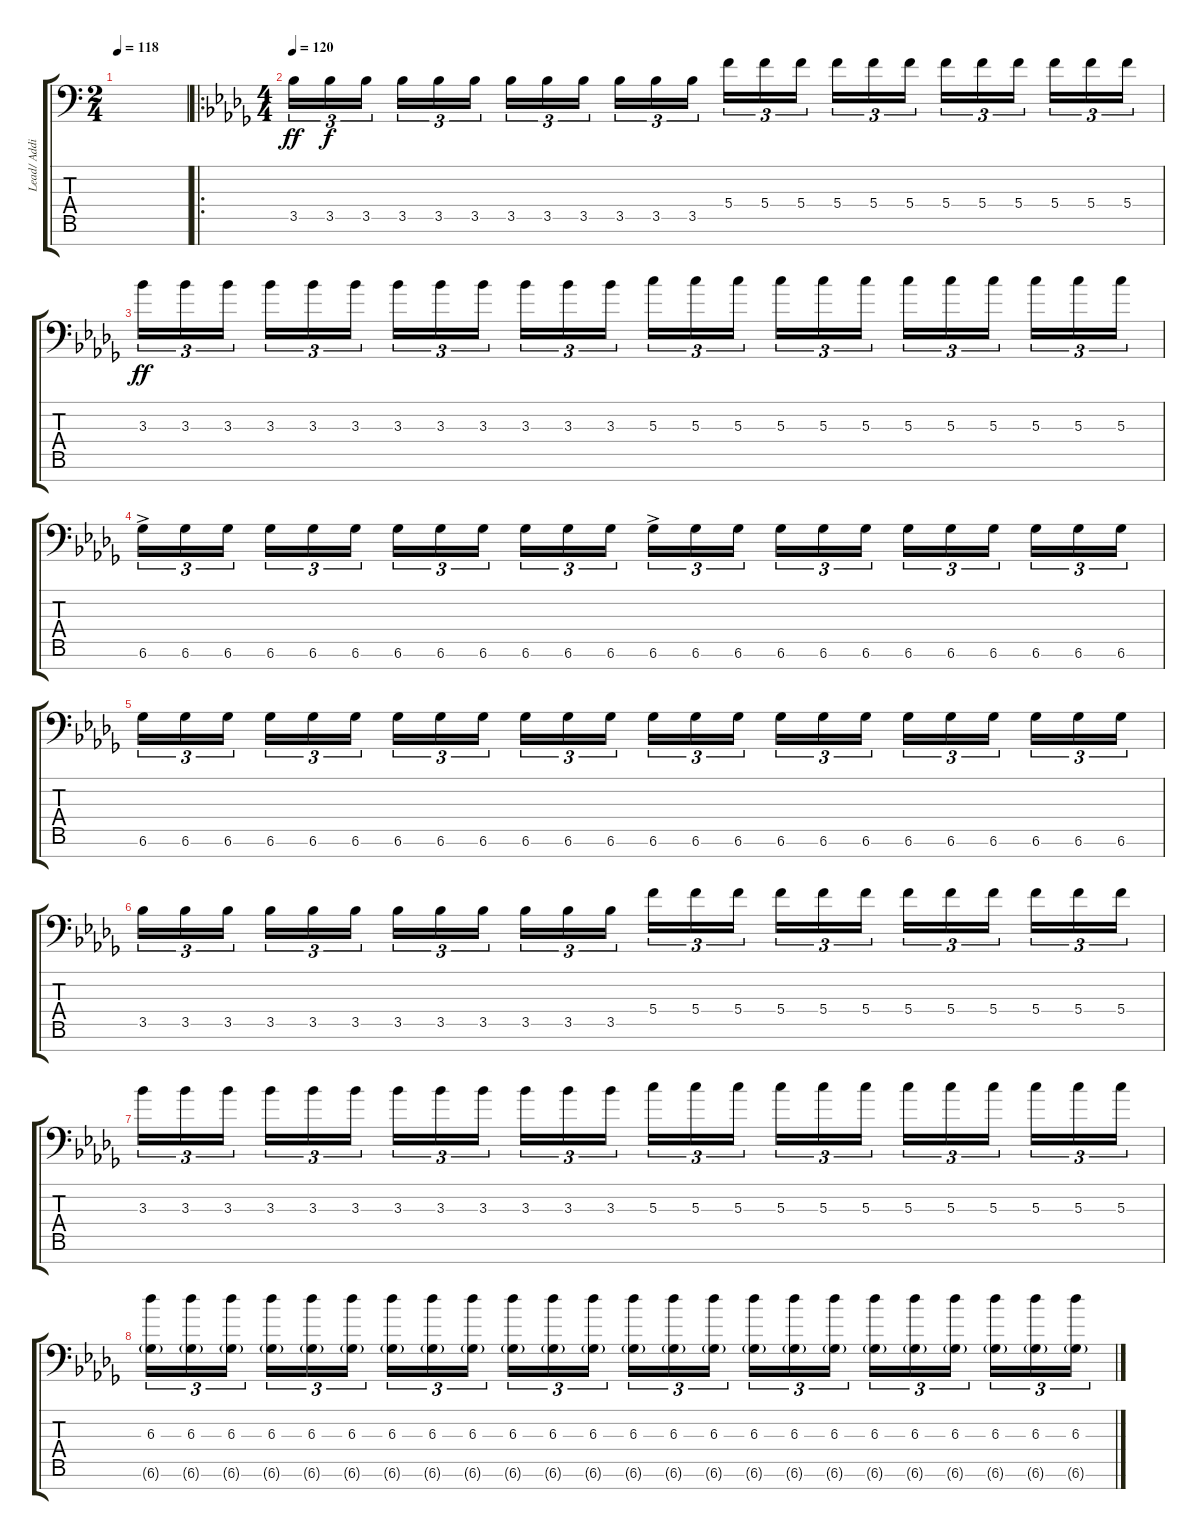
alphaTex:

\track ("Lead/ Additional" "Lead/ Addi") {instrument overdrivenguitar}
\staff {score tabs}
\tuning (E4 C4 G3 C3 G2 C2 G1) {hide}
\ts (2 4)
\tempo 118
\clef f4
\ks c
|
\ro
\ts (4 4)
\tempo 120
\ks bbminor
3.5.16{tu (3 2) dy ff} 3.5.16{tu (3 2) dy f} 3.5.16{tu (3 2) beam splitsecondary} 3.5.16{tu (3 2)} 3.5.16{tu (3 2)} 3.5.16{tu (3 2)} 3.5.16{tu (3 2)} 3.5.16{tu (3 2)} 3.5.16{tu (3 2) beam splitsecondary} 3.5.16{tu (3 2)} 3.5.16{tu (3 2)} 3.5.16{tu (3 2)} 5.4.16{tu (3 2)} 5.4.16{tu (3 2)} 5.4.16{tu (3 2) beam splitsecondary} 5.4.16{tu (3 2)} 5.4.16{tu (3 2)} 5.4.16{tu (3 2)} 5.4.16{tu (3 2)} 5.4.16{tu (3 2)} 5.4.16{tu (3 2) beam splitsecondary} 5.4.16{tu (3 2)} 5.4.16{tu (3 2)} 5.4.16{tu (3 2)} |
3.3.16{tu (3 2) dy ff} 3.3.16{tu (3 2)} 3.3.16{tu (3 2) beam splitsecondary} 3.3.16{tu (3 2)} 3.3.16{tu (3 2)} 3.3.16{tu (3 2)} 3.3.16{tu (3 2)} 3.3.16{tu (3 2)} 3.3.16{tu (3 2) beam splitsecondary} 3.3.16{tu (3 2)} 3.3.16{tu (3 2)} 3.3.16{tu (3 2)} 5.3.16{tu (3 2)} 5.3.16{tu (3 2)} 5.3.16{tu (3 2) beam splitsecondary} 5.3.16{tu (3 2)} 5.3.16{tu (3 2)} 5.3.16{tu (3 2)} 5.3.16{tu (3 2)} 5.3.16{tu (3 2)} 5.3.16{tu (3 2) beam splitsecondary} 5.3.16{tu (3 2)} 5.3.16{tu (3 2)} 5.3.16{tu (3 2)} |
6.6{ac}.16{tu (3 2)} 6.6.16{tu (3 2)} 6.6.16{tu (3 2) beam splitsecondary} 6.6.16{tu (3 2)} 6.6.16{tu (3 2)} 6.6.16{tu (3 2)} 6.6.16{tu (3 2)} 6.6.16{tu (3 2)} 6.6.16{tu (3 2) beam splitsecondary} 6.6.16{tu (3 2)} 6.6.16{tu (3 2)} 6.6.16{tu (3 2)} 6.6{ac}.16{tu (3 2)} 6.6.16{tu (3 2)} 6.6.16{tu (3 2) beam splitsecondary} 6.6.16{tu (3 2)} 6.6.16{tu (3 2)} 6.6.16{tu (3 2)} 6.6.16{tu (3 2)} 6.6.16{tu (3 2)} 6.6.16{tu (3 2) beam splitsecondary} 6.6.16{tu (3 2)} 6.6.16{tu (3 2)} 6.6.16{tu (3 2)} |
6.6.16{tu (3 2)} 6.6.16{tu (3 2)} 6.6.16{tu (3 2) beam splitsecondary} 6.6.16{tu (3 2)} 6.6.16{tu (3 2)} 6.6.16{tu (3 2)} 6.6.16{tu (3 2)} 6.6.16{tu (3 2)} 6.6.16{tu (3 2) beam splitsecondary} 6.6.16{tu (3 2)} 6.6.16{tu (3 2)} 6.6.16{tu (3 2)} 6.6.16{tu (3 2)} 6.6.16{tu (3 2)} 6.6.16{tu (3 2) beam splitsecondary} 6.6.16{tu (3 2)} 6.6.16{tu (3 2)} 6.6.16{tu (3 2)} 6.6.16{tu (3 2)} 6.6.16{tu (3 2)} 6.6.16{tu (3 2) beam splitsecondary} 6.6.16{tu (3 2)} 6.6.16{tu (3 2)} 6.6.16{tu (3 2)} |
3.5.16{tu (3 2)} 3.5.16{tu (3 2)} 3.5.16{tu (3 2) beam splitsecondary} 3.5.16{tu (3 2)} 3.5.16{tu (3 2)} 3.5.16{tu (3 2)} 3.5.16{tu (3 2)} 3.5.16{tu (3 2)} 3.5.16{tu (3 2) beam splitsecondary} 3.5.16{tu (3 2)} 3.5.16{tu (3 2)} 3.5.16{tu (3 2)} 5.4.16{tu (3 2)} 5.4.16{tu (3 2)} 5.4.16{tu (3 2) beam splitsecondary} 5.4.16{tu (3 2)} 5.4.16{tu (3 2)} 5.4.16{tu (3 2)} 5.4.16{tu (3 2)} 5.4.16{tu (3 2)} 5.4.16{tu (3 2) beam splitsecondary} 5.4.16{tu (3 2)} 5.4.16{tu (3 2)} 5.4.16{tu (3 2)} |
3.3.16{tu (3 2)} 3.3.16{tu (3 2)} 3.3.16{tu (3 2) beam splitsecondary} 3.3.16{tu (3 2)} 3.3.16{tu (3 2)} 3.3.16{tu (3 2)} 3.3.16{tu (3 2)} 3.3.16{tu (3 2)} 3.3.16{tu (3 2) beam splitsecondary} 3.3.16{tu (3 2)} 3.3.16{tu (3 2)} 3.3.16{tu (3 2)} 5.3.16{tu (3 2)} 5.3.16{tu (3 2)} 5.3.16{tu (3 2) beam splitsecondary} 5.3.16{tu (3 2)} 5.3.16{tu (3 2)} 5.3.16{tu (3 2)} 5.3.16{tu (3 2)} 5.3.16{tu (3 2)} 5.3.16{tu (3 2) beam splitsecondary} 5.3.16{tu (3 2)} 5.3.16{tu (3 2)} 5.3.16{tu (3 2)} |
(6.3 6.6{g}).16{tu (3 2)} (6.3 6.6{g}).16{tu (3 2)} (6.3 6.6{g}).16{tu (3 2) beam splitsecondary} (6.3 6.6{g}).16{tu (3 2)} (6.3 6.6{g}).16{tu (3 2)} (6.3 6.6{g}).16{tu (3 2)} (6.3 6.6{g}).16{tu (3 2)} (6.3 6.6{g}).16{tu (3 2)} (6.3 6.6{g}).16{tu (3 2) beam splitsecondary} (6.3 6.6{g}).16{tu (3 2)} (6.3 6.6{g}).16{tu (3 2)} (6.3 6.6{g}).16{tu (3 2)} (6.3 6.6{g}).16{tu (3 2)} (6.3 6.6{g}).16{tu (3 2)} (6.3 6.6{g}).16{tu (3 2) beam splitsecondary} (6.3 6.6{g}).16{tu (3 2)} (6.3 6.6{g}).16{tu (3 2)} (6.3 6.6{g}).16{tu (3 2)} (6.3 6.6{g}).16{tu (3 2)} (6.3 6.6{g}).16{tu (3 2)} (6.3 6.6{g}).16{tu (3 2) beam splitsecondary} (6.3 6.6{g}).16{tu (3 2)} (6.3 6.6{g}).16{tu (3 2)} (6.3 6.6{g}).16{tu (3 2)}
